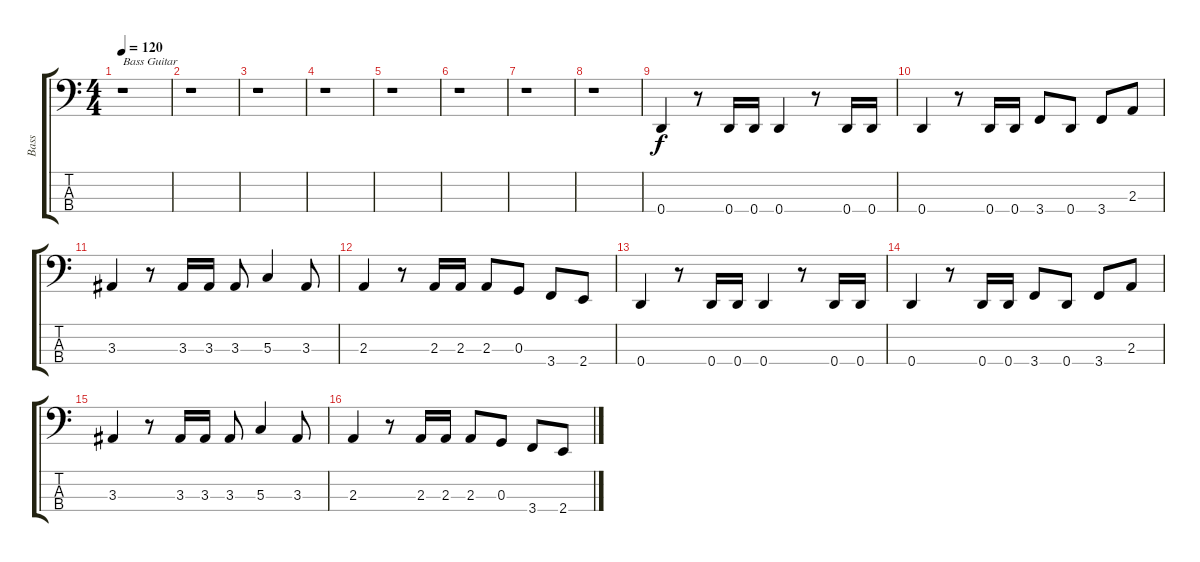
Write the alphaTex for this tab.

\track ("Bass" "Bass") {instrument fretlessbass}
\staff {score tabs}
\tuning (F2 C2 G1 D1) {hide}
\ts (4 4)
\tempo 120
\clef f4
\ks c
r.1{txt "Bass Guitar" dy f instrument fretlessbass} |
r.1 |
r.1 |
r.1 |
r.1 |
r.1 |
r.1 |
r.1 |
0.4.4 r.8 0.4.16 0.4.16 0.4.4 r.8 0.4.16 0.4.16 |
0.4.4 r.8 0.4.16 0.4.16 3.4.8 0.4.8 3.4.8 2.3.8 |
3.3.4 r.8 3.3.16 3.3.16 3.3.8 5.3.4 3.3.8 |
2.3.4 r.8 2.3.16 2.3.16 2.3.8 0.3.8 3.4.8 2.4.8 |
0.4.4 r.8 0.4.16 0.4.16 0.4.4 r.8 0.4.16 0.4.16 |
0.4.4 r.8 0.4.16 0.4.16 3.4.8 0.4.8 3.4.8 2.3.8 |
3.3.4 r.8 3.3.16 3.3.16 3.3.8 5.3.4 3.3.8 |
2.3.4 r.8 2.3.16 2.3.16 2.3.8 0.3.8 3.4.8 2.4.8
